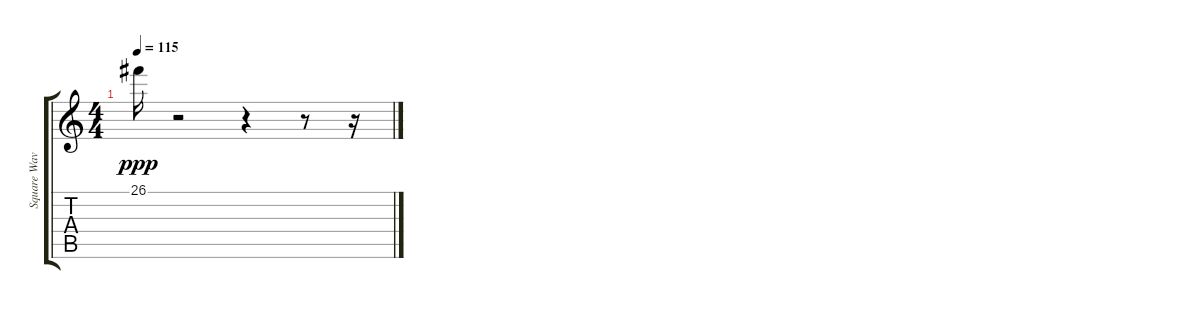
\track ("Square Wave (echo)" "Square Wav") {instrument lead1square}
\staff {score tabs}
\tuning (E4 B3 G3 D3 A2 E2) {hide}
\ts (4 4)
\tempo 115
\clef g2
\ks c
26.1.16{dy ppp} r.2 r.4 r.8 r.16
